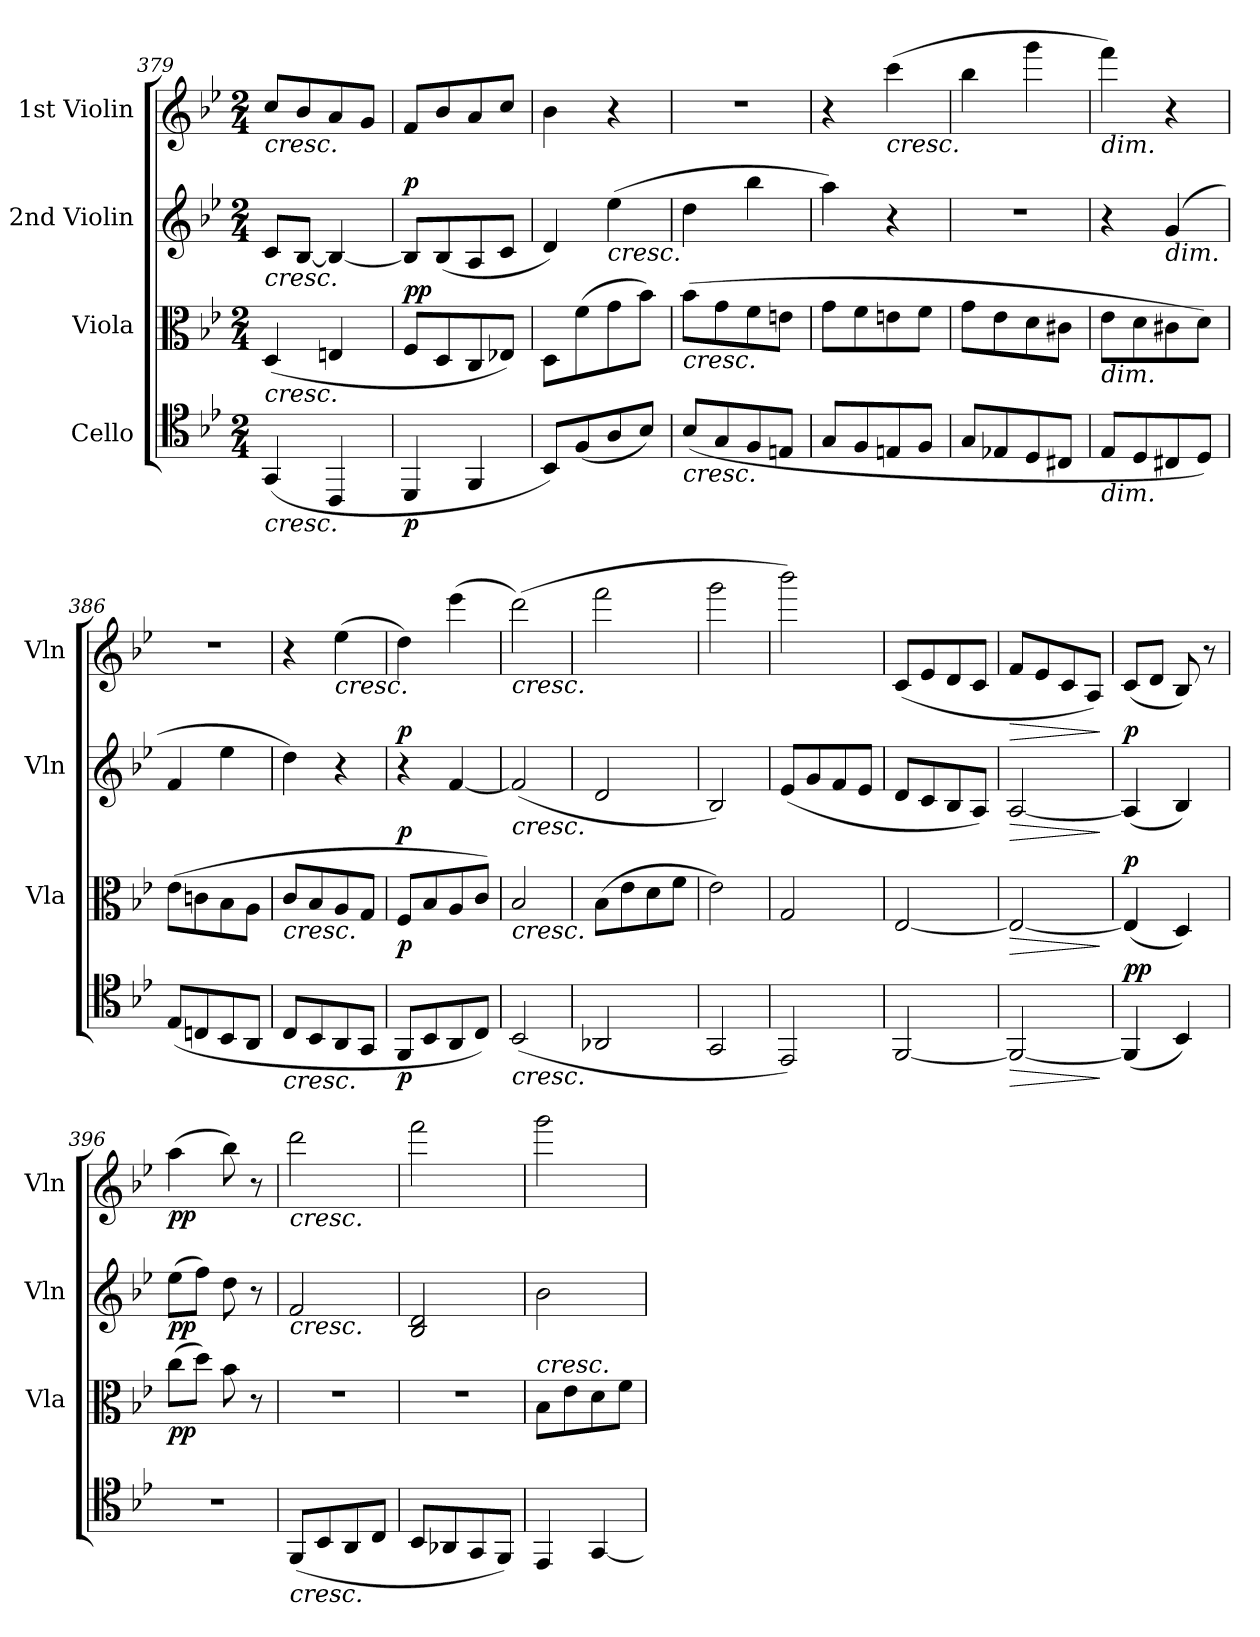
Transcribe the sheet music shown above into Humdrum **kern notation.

**kern	**dynam	**kern	**dynam	**kern	**dynam	**kern	**dynam
*part4	*part4	*part3	*part3	*part2	*part2	*part1	*part1
*staff4	*staff4	*staff3	*staff3	*staff2	*staff2	*staff1	*staff1
*I"Cello	*	*I"Viola	*	*I"2nd Violin	*	*I"1st Violin	*
*	*	*I'Vla	*	*I'Vln	*	*I'Vln	*
*clefC4	*	*clefC3	*	*clefG2	*	*clefG2	*
*k[b-e-]	*	*k[b-e-]	*	*k[b-e-]	*	*k[b-e-]	*
*B-:	*	*B-:	*	*B-:	*	*B-:	*
*M2/4	*	*M2/4	*	*M2/4	*	*M2/4	*
=379	=379	=379	=379	=379	=379	=379	=379
!	!	!	!	!	!	!LO:TX:b:i:t=cresc.	!
!	!	!	!	!LO:TX:b:i:t=cresc.	!	!	!
!	!	!LO:TX:b:i:t=cresc.	!	!	!	!	!
!LO:TX:b:i:t=cresc.	!	!	!	!	!	!	!
(4GG	.	(4D	.	8cL	.	8ccL	.
.	.	.	.	[8B-J	.	8b-	.
4CC	.	4En	.	4B-_	.	8a	.
.	.	.	.	.	.	8gJ	.
=380	=380	=380	=380	=380	=380	=380	=380
!	!	!	!LO:DY:a	!	!LO:DY:a	!	!
4DD	p	8FL	pp	8B-L]	p	8fL	.
.	.	8D	.	(8B-	.	8b-	.
4FF	.	8C	.	8A	.	8a	.
.	.	8E-XJ)	.	8cJ	.	8ccJ	.
=381	=381	=381	=381	=381	=381	=381	=381
8BB-L)	.	8DL	.	4d)	.	4b-	.
(8F	.	(8f	.	.	.	.	.
!	!	!	!	!LO:TX:b:i:t=cresc.	!	!	!
8A	.	8g	.	(4ee-	.	4r	.
8B-J)	.	8b-J)	.	.	.	.	.
=382	=382	=382	=382	=382	=382	=382	=382
!	!	!LO:TX:b:i:t=cresc.	!	!	!	!	!
!LO:TX:b:i:t=cresc.	!	!	!	!	!	!	!
(8B-L	.	(8b-L	.	4dd	.	2r	.
8G	.	8g	.	.	.	.	.
8F	.	8f	.	4bb-	.	.	.
8EnJ	.	8enJ	.	.	.	.	.
=383	=383	=383	=383	=383	=383	=383	=383
8GL	.	8gL	.	4aa)	.	4r	.
8F	.	8f	.	.	.	.	.
!	!	!	!	!	!	!LO:TX:b:i:t=cresc.	!
8En	.	8en	.	4r	.	(4ccc	.
8FJ	.	8fJ	.	.	.	.	.
=384	=384	=384	=384	=384	=384	=384	=384
8GL	.	8gL	.	2r	.	4bb-	.
8E-X	.	8e-	.	.	.	.	.
8D	.	8d	.	.	.	4ggg	.
8C#XJ	.	8c#XJ	.	.	.	.	.
=385	=385	=385	=385	=385	=385	=385	=385
!	!	!	!	!	!	!LO:TX:b:i:t=dim.	!
!	!	!LO:TX:b:i:t=dim.	!	!	!	!	!
!LO:TX:b:i:t=dim.	!	!	!	!	!	!	!
8E-L	.	8e-L	.	4r	.	4fff)	.
8D	.	8d	.	.	.	.	.
!	!	!	!	!LO:TX:b:i:t=dim.	!	!	!
8C#X	.	8c#X	.	(4g	.	4r	.
8DJ)	.	8dJ)	.	.	.	.	.
=386	=386	=386	=386	=386	=386	=386	=386
(8E-L	.	(8e-L	.	4f	.	2r	.
8Cn	.	8cn	.	.	.	.	.
8BB-	.	8B-	.	4ee-	.	.	.
8AAJ	.	8AJ	.	.	.	.	.
=387	=387	=387	=387	=387	=387	=387	=387
!	!	!LO:TX:b:i:t=cresc.	!	!	!	!	!
!LO:TX:b:i:t=cresc.	!	!	!	!	!	!	!
8CL	.	8cL	.	4dd)	.	4r	.
8BB-	.	8B-	.	.	.	.	.
!	!	!	!	!	!	!LO:TX:b:i:t=cresc.	!
8AA	.	8A	.	4r	.	(4ee-	.
8GGJ	.	8GJ	.	.	.	.	.
=388	=388	=388	=388	=388	=388	=388	=388
8FFL	p	8FL	p	4r	p	4dd)	p
8BB-	.	8B-	.	.	.	.	.
8AA	.	8A	.	[4f	.	(4eee-	.
8CJ)	.	8cJ)	.	.	.	.	.
=389	=389	=389	=389	=389	=389	=389	=389
!	!	!	!	!	!	!LO:TX:b:i:t=cresc.	!
!	!	!	!	!LO:TX:b:i:t=cresc.	!	!	!
!	!	!LO:TX:b:i:t=cresc.	!	!	!	!	!
!LO:TX:b:i:t=cresc.	!	!	!	!	!	!	!
(2BB-	.	2B-	.	(2f]	.	(2ddd)	.
=390	=390	=390	=390	=390	=390	=390	=390
2AA-X	.	(8B-L	.	2d	.	2fff	.
.	.	8e-	.	.	.	.	.
.	.	8d	.	.	.	.	.
.	.	8fJ	.	.	.	.	.
=391	=391	=391	=391	=391	=391	=391	=391
2GG	.	2e-)	.	2B-)	.	2ggg	.
=392	=392	=392	=392	=392	=392	=392	=392
2EE-)	.	2G	.	(8e-L	.	2bbb-)	.
.	.	.	.	8g	.	.	.
.	.	.	.	8f	.	.	.
.	.	.	.	8e-J	.	.	.
=393	=393	=393	=393	=393	=393	=393	=393
[2FF	.	[2E-	.	8dL	.	(8cL	.
.	.	.	.	8c	.	8e-	.
.	.	.	.	8B-	.	8d	.
.	.	.	.	8AJ)	.	8cJ	.
=394	=394	=394	=394	=394	=394	=394	=394
!	!LO:HP:b	!	!LO:HP:b	!	!LO:HP:b	!	!LO:HP:b
2FF_	>	2E-_	>	[2A	>	8fL	>
.	.	.	.	.	.	8e-	.
.	.	.	.	.	.	8c	.
.	.	.	.	.	.	8AJ)	.
.	]	.	]	.	]	.	]
=395	=395	=395	=395	=395	=395	=395	=395
!	!LO:DY:a	!	!LO:DY:a	!	!LO:DY:a	!	!
(4FF]	pp	(4E-]	p	(4A]	p	(8cL	.
.	.	.	.	.	.	8dJ	.
4BB-)	.	4D)	.	4B-)	.	8B-)	.
.	.	.	.	.	.	8r	.
=396	=396	=396	=396	=396	=396	=396	=396
2r	.	(8ccL	pp	(8ee-L	pp	(4aa	pp
.	.	8ddJ)	.	8ffJ)	.	.	.
.	.	8b-	.	8dd	.	8bb-)	.
.	.	8r	.	8r	.	8r	.
=397	=397	=397	=397	=397	=397	=397	=397
!	!	!	!	!	!	!LO:TX:b:i:t=cresc.	!
!	!	!	!	!LO:TX:b:i:t=cresc.	!	!	!
!LO:TX:b:i:t=cresc.	!	!	!	!	!	!	!
(8FFL	.	2r	.	2f	.	2ddd	.
8BB-	.	.	.	.	.	.	.
8AA	.	.	.	.	.	.	.
8CJ	.	.	.	.	.	.	.
=398	=398	=398	=398	=398	=398	=398	=398
8BB-L	.	2r	.	2B- 2d	.	2fff	.
8AA-X	.	.	.	.	.	.	.
8GG	.	.	.	.	.	.	.
8FFJ)	.	.	.	.	.	.	.
=399	=399	=399	=399	=399	=399	=399	=399
!	!	!LO:TX:a:i:t=cresc.	!	!	!	!	!
4EE-	.	8B-L	.	2b-	.	2ggg	.
.	.	8e-	.	.	.	.	.
[4GG	.	8d	.	.	.	.	.
.	.	8fJ	.	.	.	.	.
=	=	=	=	=	=	=	=
*-	*-	*-	*-	*-	*-	*-	*-
